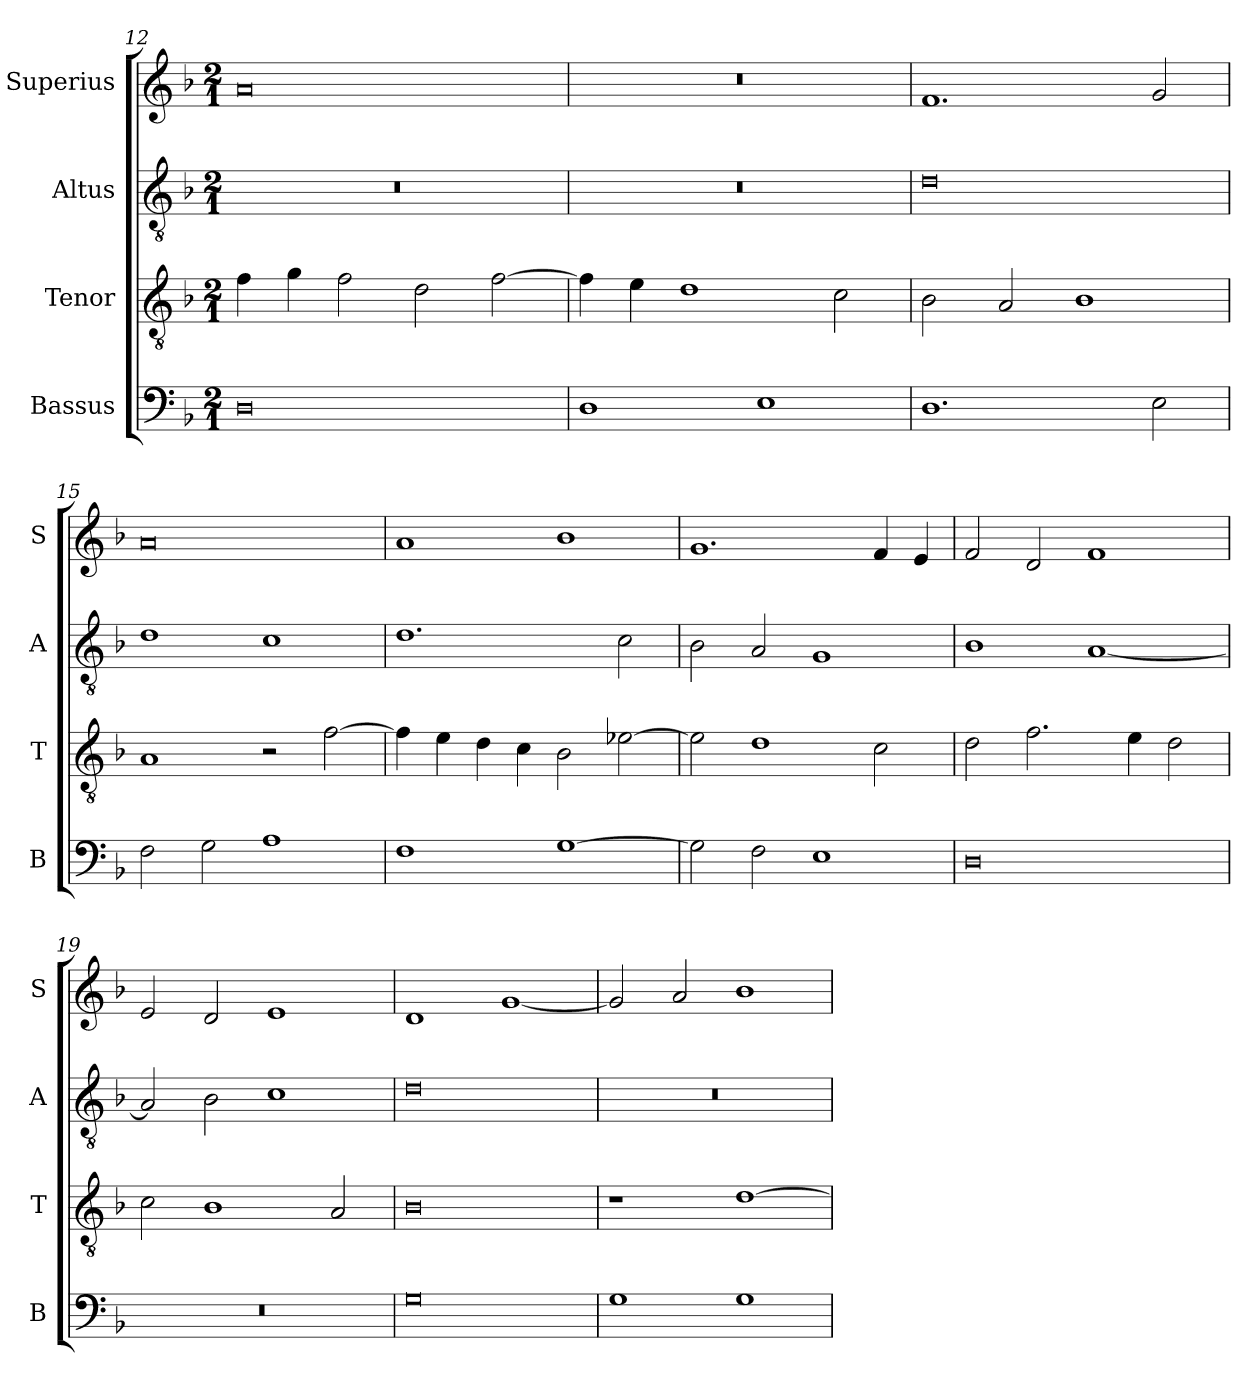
**kern	**kern	**kern	**kern
*part4	*part3	*part2	*part1
*staff4	*staff3	*staff2	*staff1
*I"Bassus	*I"Tenor	*I"Altus	*I"Superius
*I'B	*I'T	*I'A	*I'S
*clefF4	*clefGv2	*clefGv2	*clefG2
*k[b-]	*k[b-]	*k[b-]	*k[b-]
*d:	*d:	*d:	*d:
*M2/1	*M2/1	*M2/1	*M2/1
=12	=12	=12	=12
0D	4f	0r	0a
.	4g	.	.
.	2f	.	.
.	2d	.	.
.	[2f	.	.
=13	=13	=13	=13
1D	4f]	0r	0r
.	4e	.	.
.	1d	.	.
1E	.	.	.
.	2c	.	.
=14	=14	=14	=14
1.D	2B-	0d	1.f
.	2A	.	.
.	1B-	.	.
2E	.	.	2g
=15	=15	=15	=15
2F	1A	1d	0a
2G	.	.	.
1A	2r	1c	.
.	[2f	.	.
=16	=16	=16	=16
1F	4f]	1.d	1a
.	4e	.	.
.	4d	.	.
.	4c	.	.
[1G	2B-	.	1b-
.	[2e-X	2c	.
=17	=17	=17	=17
2G]	2e-]	2B-	1.g
2F	1d	2A	.
1E	.	1G	.
.	2c	.	4f
.	.	.	4e
=18	=18	=18	=18
0D	2d	1B-	2f
.	2.f	.	2d
.	.	[1A	1f
.	4e	.	.
.	2d	.	.
=19	=19	=19	=19
0r	2c	2A]	2e
.	1B-	2B-	2d
.	.	1c	1e
.	2A	.	.
=20	=20	=20	=20
0G	0B-	0d	1d
.	.	.	[1g
=21	=21	=21	=21
1G	1r	0r	2g]
.	.	.	2a
1G	[1d	.	1b-
=	=	=	=
*-	*-	*-	*-
